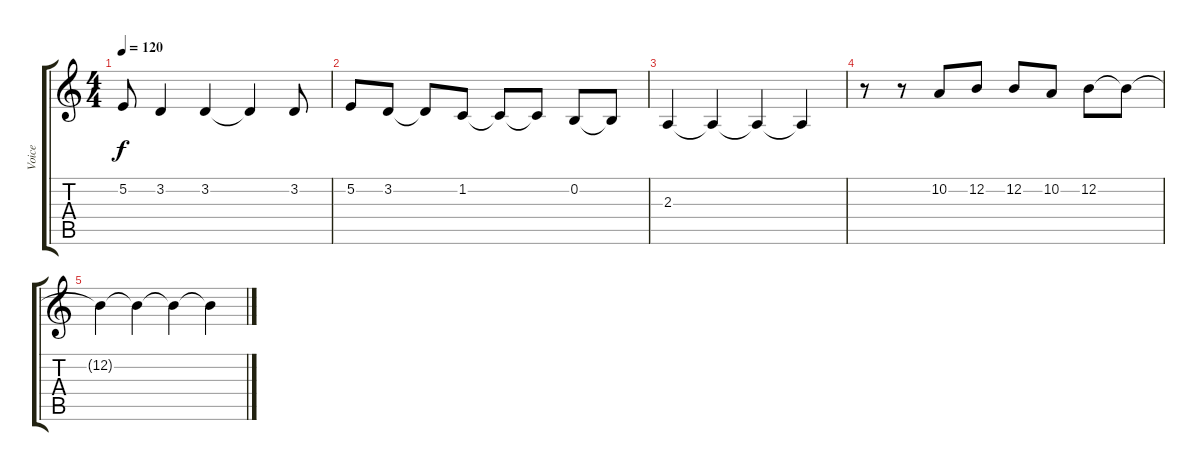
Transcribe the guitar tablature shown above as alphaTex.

\track ("Voice" "Voice") {instrument flute}
\staff {score tabs}
\tuning (E4 B3 G3 D3 A2 E2) {hide}
\ts (4 4)
\tempo 120
\clef g2
\ks c
5.2.8{dy f} 3.2.4 3.2.4 3.2{t}.4 3.2.8 |
5.2.8 3.2.8 3.2{t}.8 1.2.8 1.2{t}.8 1.2{t}.8 0.2.8 0.2{t}.8 |
2.3.4 2.3{t}.4 2.3{t}.4 2.3{t}.4 |
r.8 r.8 10.2.8 12.2.8 12.2.8 10.2.8 12.2.8 12.2{t}.8 |
12.2{t}.4 12.2{t}.4 12.2{t}.4 12.2{t}.4
